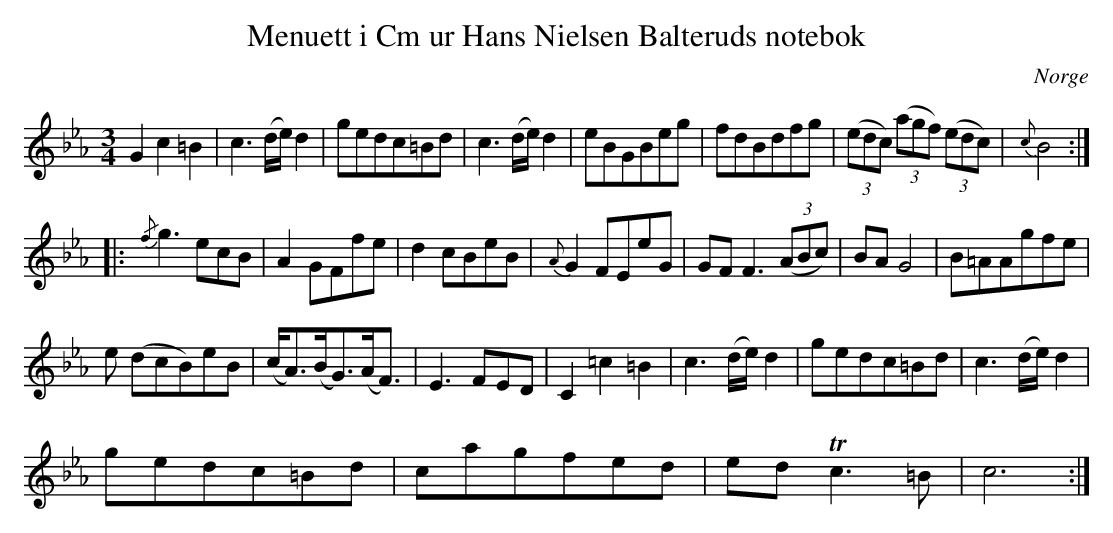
X:1
T:Menuett i Cm ur Hans Nielsen Balteruds notebok
O:Norge
M:3/4
L:1/16
K:Cm
G4 c4 =B4 | c6 (de) d4 | g2e2d2c2=B2d2 | c6 (de) d4 | e2B2G2B2e2g2 | f2d2B2d2f2g2 | ((3e2d2c2) ((3a2g2f2) ((3e2d2c2) | {c}B8 ::
{/f}g6 e2c2B2 | A4 G2F2f2e2 | d4 c2B2e2B2 | {A}G4 F2E2e2G2 | G2F2 F6 ((3A2B2c2) | B2A2 G8 | B2=A2A2g2f2e2 |
e2 (d2c2B2)e2B2 | (c2<A2)(B2<G2)(A2<F2) | E6 F2E2D2 | C4 =c4 =B4 | c6 (de) d4 | g2e2d2c2=B2d2 | c6 (de) d4 |
g2e2d2c2=B2d2 | c2a2g2f2e2d2 | e2d2 Tc6 =B2 | c12 :|
